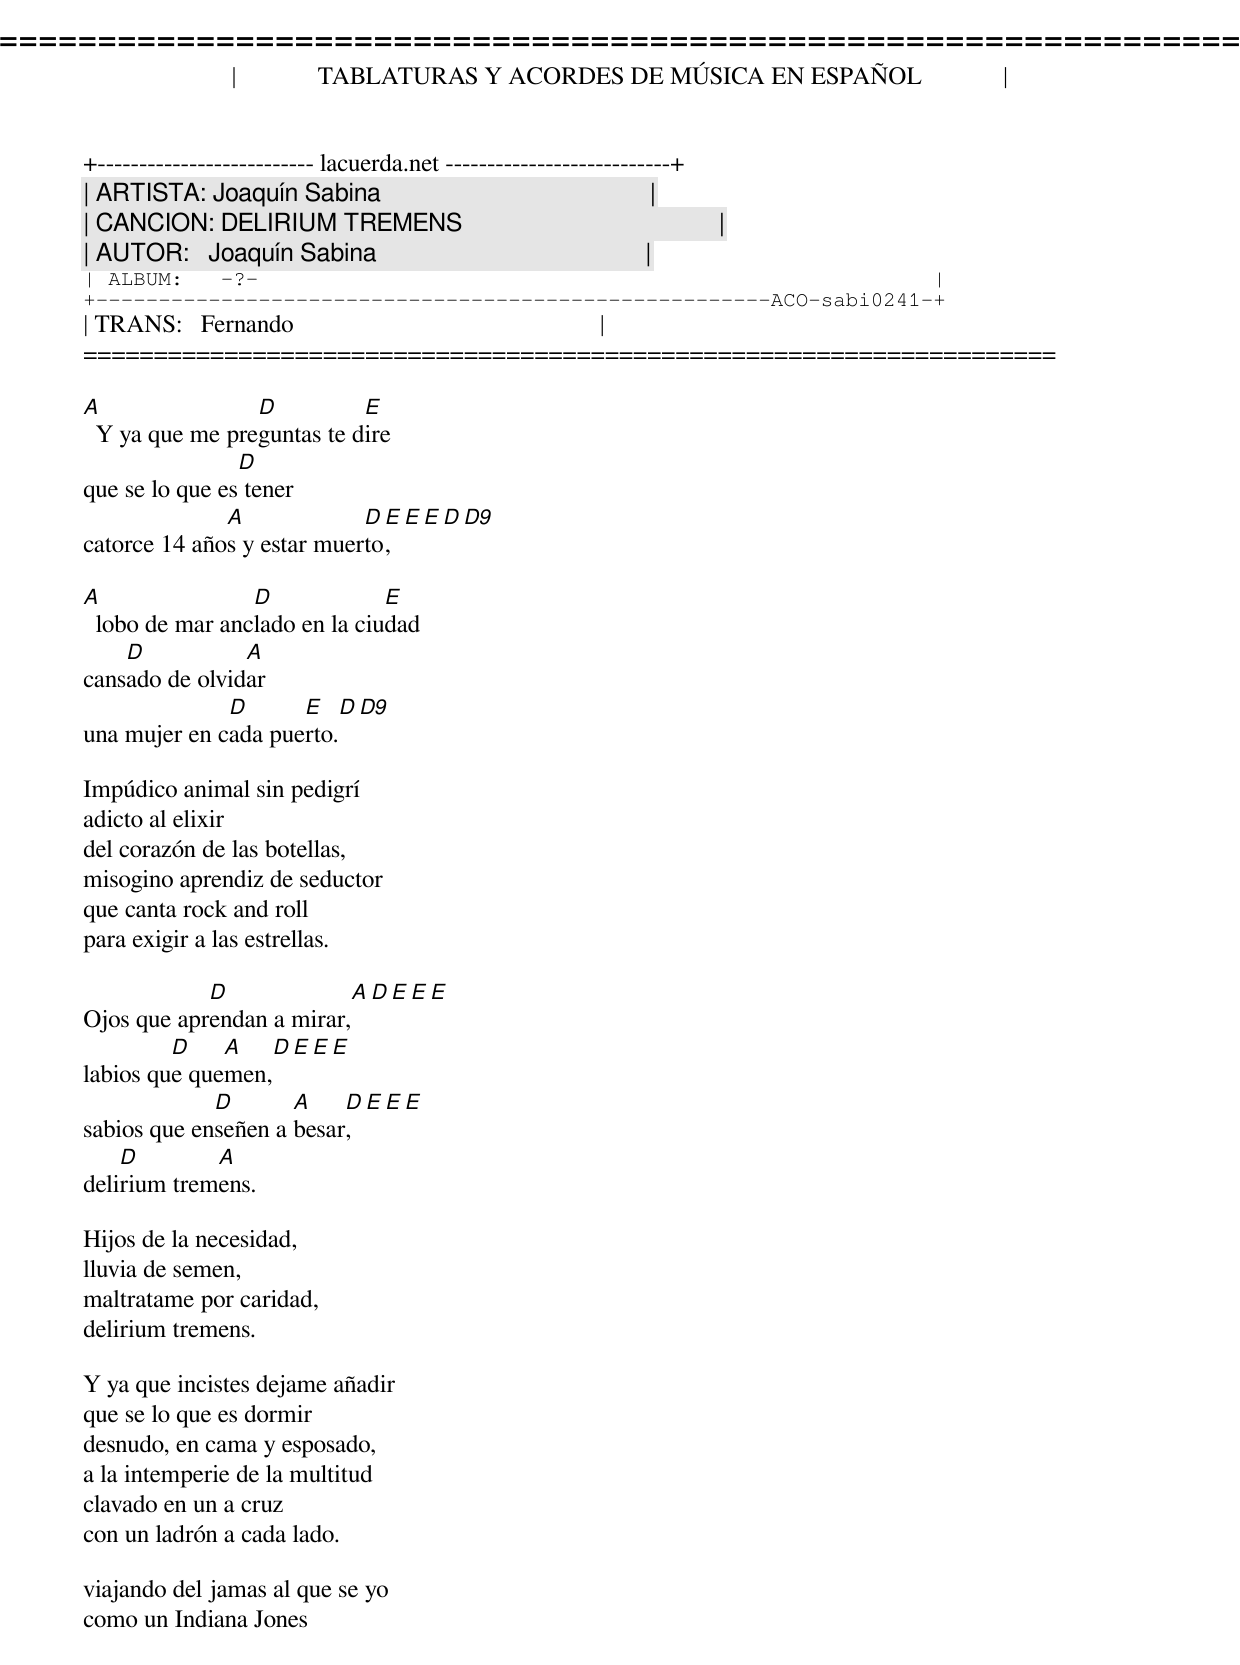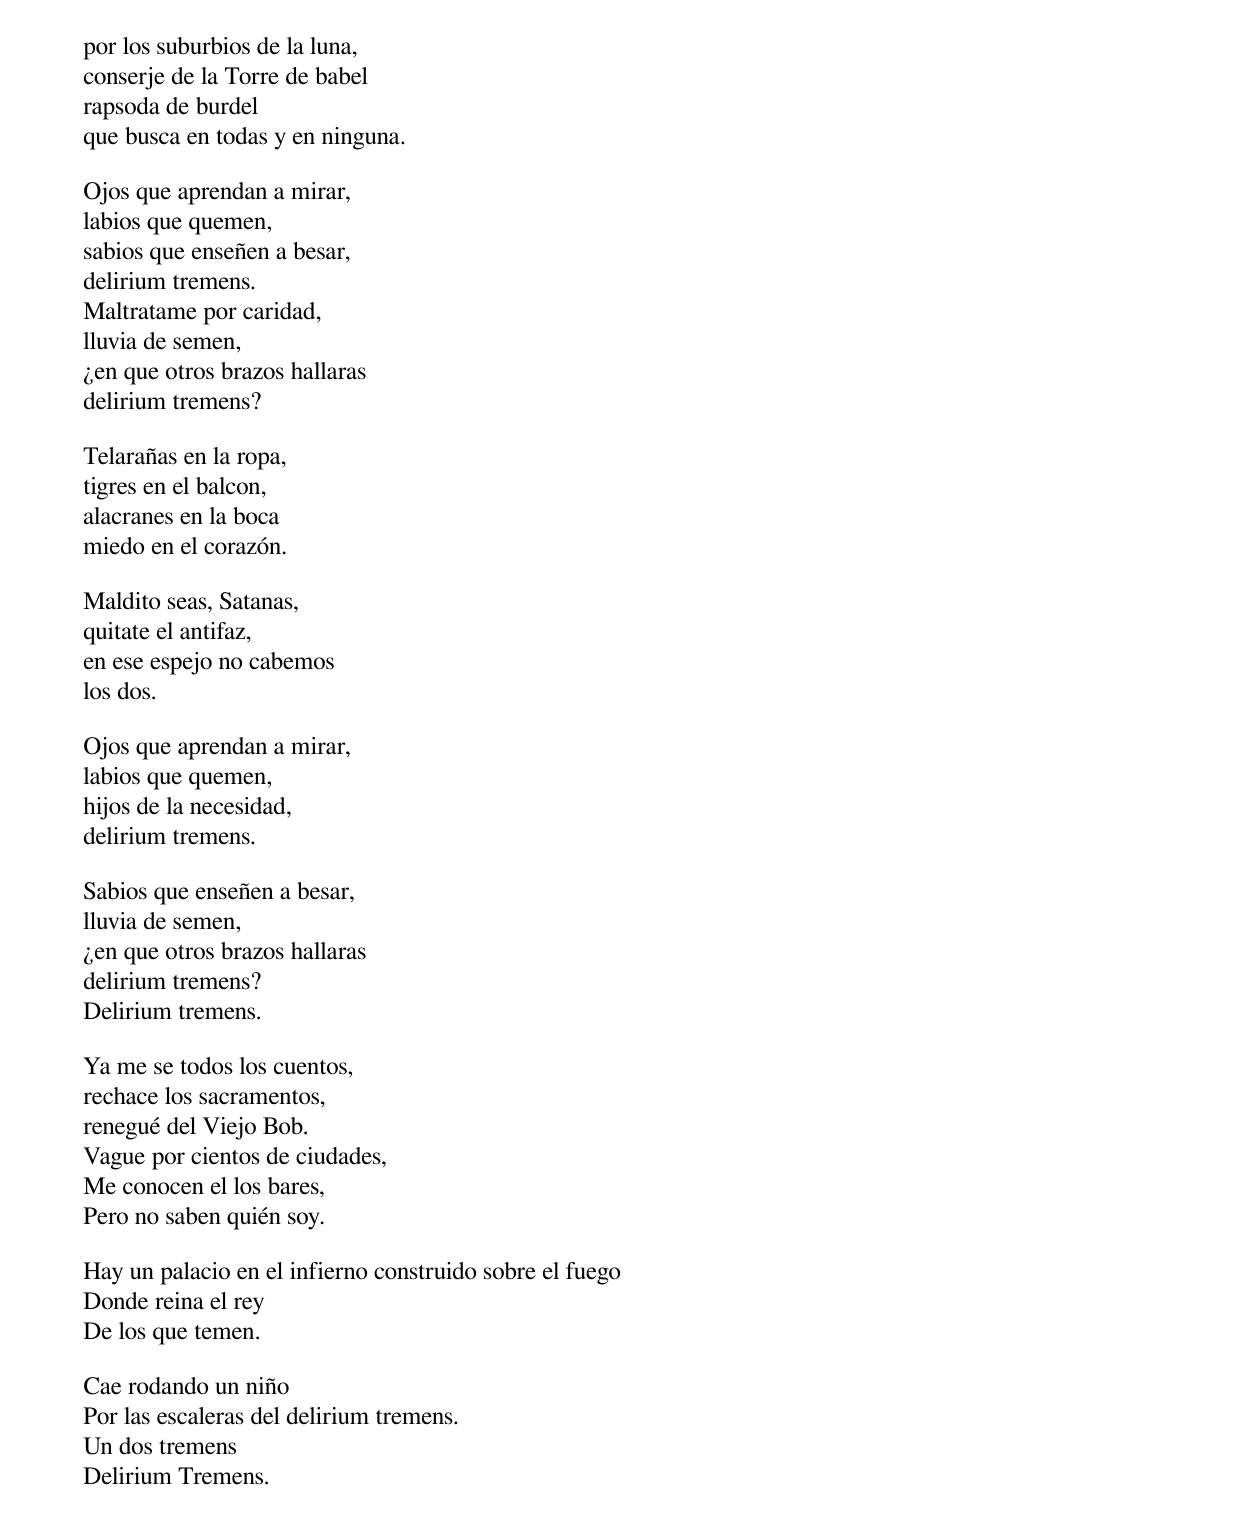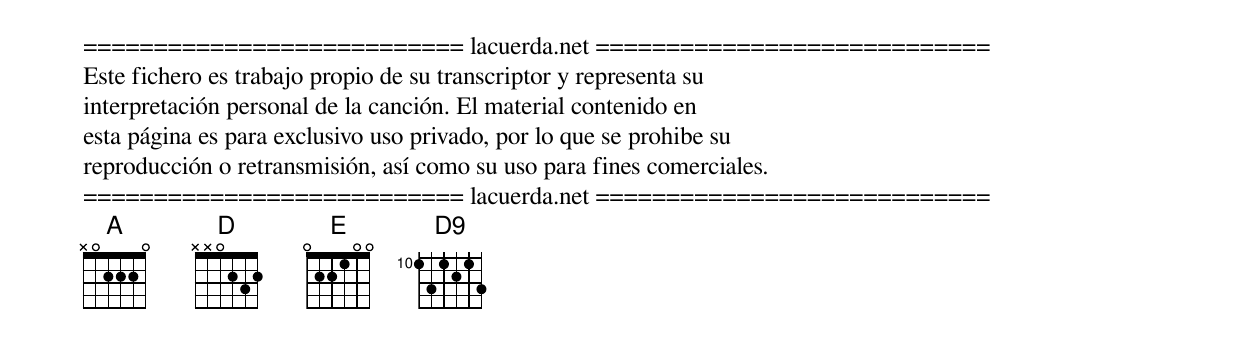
=====================================================================
|             TABLATURAS Y ACORDES DE MÚSICA EN ESPAÑOL             |
+-------------------------- lacuerda.net ---------------------------+
| ARTISTA: Joaquín Sabina                                           |
| CANCION: DELIRIUM TREMENS                                         |
| AUTOR:   Joaquín Sabina                                           |
| ALBUM:   -?-                                                      |
+------------------------------------------------------ACO-sabi0241-+
| TRANS:   Fernando                                                 |
=====================================================================

A                D          E
  Y ya que me preguntas te dire
                D
que se lo que es tener
              A             D E E E D D9
catorce 14 años y estar muerto,

A                D             E
  lobo de mar anclado en la ciudad
    D           A
cansado de olvidar
              D      E    D D9
una mujer en cada puerto.

Impúdico animal sin pedigrí
adicto al elixir
del corazón de las botellas,
misogino aprendiz de seductor
que canta rock and roll
para exigir a las estrellas.

            D             A    D E E E
Ojos que aprendan a mirar,
         D    A    D E E E
labios que quemen,
             D       A    D E E E
sabios que enseñen a besar,
    D        A
delirium tremens.

Hijos de la necesidad,
lluvia de semen,
maltratame por caridad,
delirium tremens.

Y ya que incistes dejame añadir
que se lo que es dormir
desnudo, en cama y esposado,
a la intemperie de la multitud
clavado en un a cruz
con un ladrón a cada lado.

viajando del jamas al que se yo
como un Indiana Jones
por los suburbios de la luna,
conserje de la Torre de babel
rapsoda de burdel
que busca en todas y en ninguna.

Ojos que aprendan a mirar,
labios que quemen,
sabios que enseñen a besar,
delirium tremens.
Maltratame por caridad,
lluvia de semen,
¿en que otros brazos hallaras
delirium tremens?

Telarañas en la ropa,
tigres en el balcon,
alacranes en la boca
miedo en el corazón.

Maldito seas, Satanas,
quitate el antifaz,
en ese espejo no cabemos
los dos.

Ojos que aprendan a mirar,
labios que quemen,
hijos de la necesidad,
delirium tremens.

Sabios que enseñen a besar,
lluvia de semen,
¿en que otros brazos hallaras
delirium tremens?
Delirium tremens.

Ya me se todos los cuentos,
rechace los sacramentos,
renegué del Viejo Bob.
Vague por cientos de ciudades,
Me conocen el los bares,
Pero no saben quién soy.

Hay un palacio en el infierno construido sobre el fuego
Donde reina el rey
De los que temen.

Cae rodando un niño
Por las escaleras del delirium tremens.
Un dos tremens
Delirium Tremens.


=========================== lacuerda.net ============================
Este fichero es trabajo propio de su transcriptor y representa su
interpretación personal de la canción. El material contenido en
esta página es para exclusivo uso privado, por lo que se prohibe su
reproducción o retransmisión, así como su uso para fines comerciales.
=========================== lacuerda.net ============================
